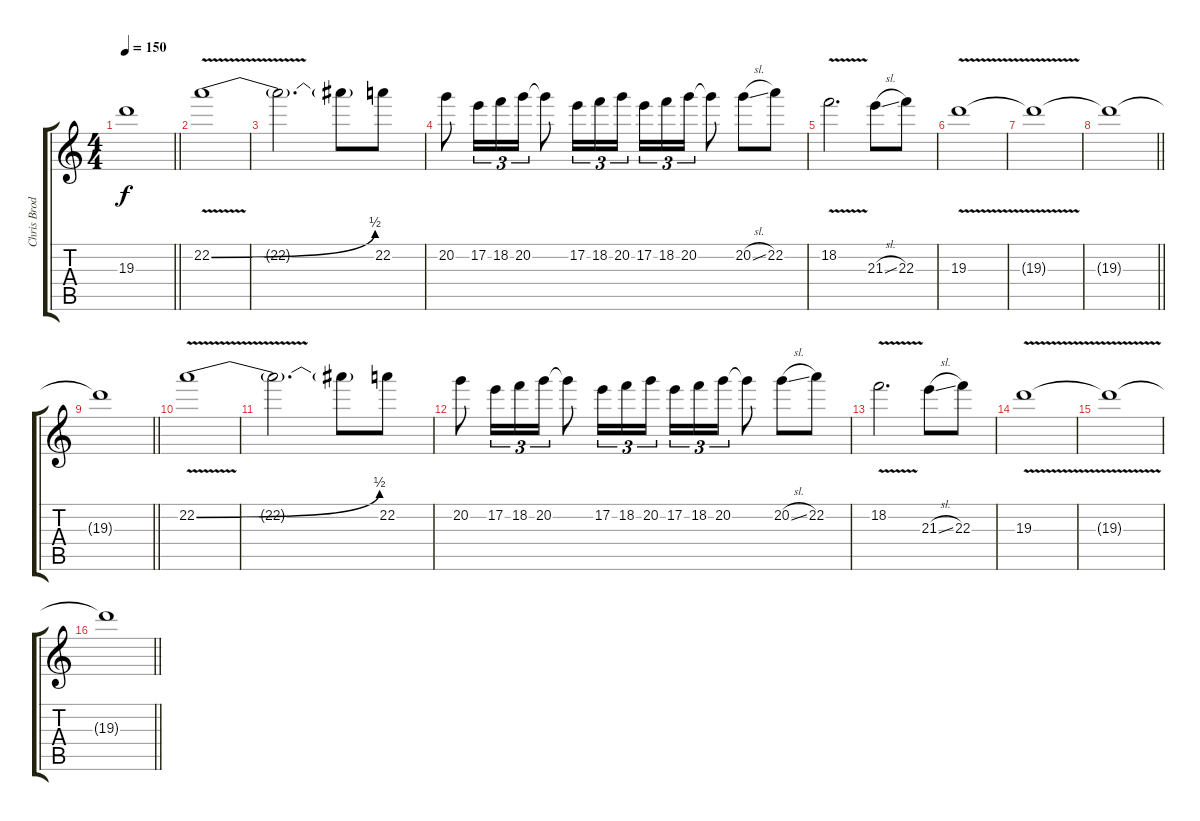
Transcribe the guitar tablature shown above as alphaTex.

\track ("Chris Broderick" "Chris Brod") {instrument distortionguitar}
\staff {score tabs}
\tuning (E4 B3 G3 D3 A2 E2) {hide}
\ts (4 4)
\tempo 150
\clef g2
\barLineRight lightlight
\ks c
19.3{t}.1{dy f} |
22.2{be (bend 0 0 60 2) v}.1 |
22.2{t}.2{d} 22.2{t}.8 22.2.8 |
20.2.8 17.2.16{tu (3 2)} 18.2.16{tu (3 2)} 20.2.16{tu (3 2)} 20.2{t}.8 17.2.16{tu (3 2)} 18.2.16{tu (3 2)} 20.2.16{tu (3 2)} 17.2.16{tu (3 2)} 18.2.16{tu (3 2)} 20.2.16{tu (3 2)} 20.2{t}.8 20.2{sl}.8 22.2.8 |
18.2{v}.2{d} 21.3{sl}.8 22.3.8 |
19.3{v}.1 |
19.3{t}.1 |
\barLineRight lightlight
19.3{t}.1 |
\barLineRight lightlight
19.3{t}.1 |
22.2{be (bend 0 0 60 2) v}.1 |
22.2{t}.2{d} 22.2{t}.8 22.2.8 |
20.2.8 17.2.16{tu (3 2)} 18.2.16{tu (3 2)} 20.2.16{tu (3 2)} 20.2{t}.8 17.2.16{tu (3 2)} 18.2.16{tu (3 2)} 20.2.16{tu (3 2)} 17.2.16{tu (3 2)} 18.2.16{tu (3 2)} 20.2.16{tu (3 2)} 20.2{t}.8 20.2{sl}.8 22.2.8 |
18.2{v}.2{d} 21.3{sl}.8 22.3.8 |
19.3{v}.1 |
19.3{t}.1 |
\barLineRight lightlight
19.3{t}.1
